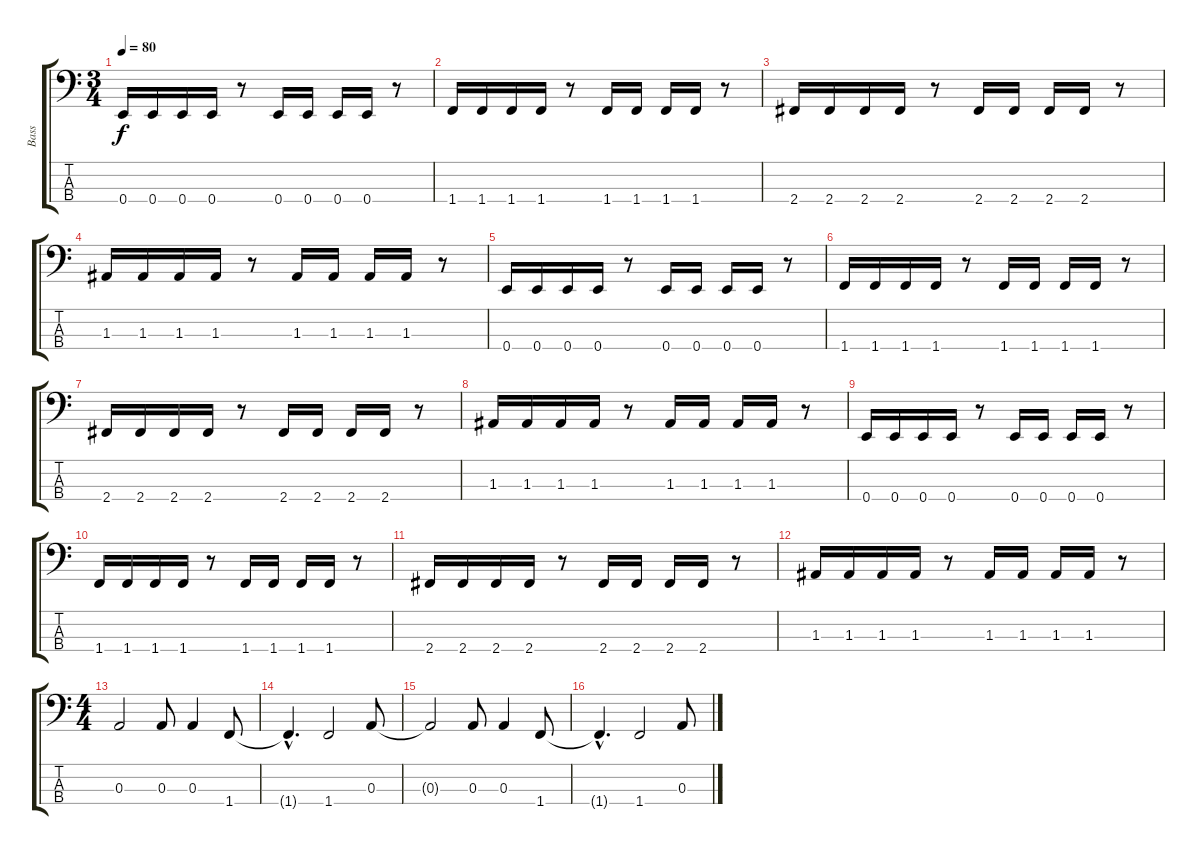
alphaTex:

\track ("Bass" "Bass") {instrument electricbassfinger}
\staff {score tabs}
\tuning (G2 D2 A1 E1) {hide}
\ts (3 4)
\tempo 80
\clef f4
\ks c
0.4.16{dy f} 0.4.16 0.4.16 0.4.16 r.8 0.4.16 0.4.16 0.4.16 0.4.16 r.8 |
1.4.16 1.4.16 1.4.16 1.4.16 r.8 1.4.16 1.4.16 1.4.16 1.4.16 r.8 |
2.4.16 2.4.16 2.4.16 2.4.16 r.8 2.4.16 2.4.16 2.4.16 2.4.16 r.8 |
1.3.16 1.3.16 1.3.16 1.3.16 r.8 1.3.16 1.3.16 1.3.16 1.3.16 r.8 |
0.4.16 0.4.16 0.4.16 0.4.16 r.8 0.4.16 0.4.16 0.4.16 0.4.16 r.8 |
1.4.16 1.4.16 1.4.16 1.4.16 r.8 1.4.16 1.4.16 1.4.16 1.4.16 r.8 |
2.4.16 2.4.16 2.4.16 2.4.16 r.8 2.4.16 2.4.16 2.4.16 2.4.16 r.8 |
1.3.16 1.3.16 1.3.16 1.3.16 r.8 1.3.16 1.3.16 1.3.16 1.3.16 r.8 |
0.4.16 0.4.16 0.4.16 0.4.16 r.8 0.4.16 0.4.16 0.4.16 0.4.16 r.8 |
1.4.16 1.4.16 1.4.16 1.4.16 r.8 1.4.16 1.4.16 1.4.16 1.4.16 r.8 |
2.4.16 2.4.16 2.4.16 2.4.16 r.8 2.4.16 2.4.16 2.4.16 2.4.16 r.8 |
1.3.16 1.3.16 1.3.16 1.3.16 r.8 1.3.16 1.3.16 1.3.16 1.3.16 r.8 |
\ts (4 4)
0.3.2 0.3.8 0.3.4 1.4.8 |
1.4{hac t}.4{d} 1.4.2 0.3.8 |
0.3{t}.2 0.3.8 0.3.4 1.4.8 |
1.4{hac t}.4{d} 1.4.2 0.3.8
